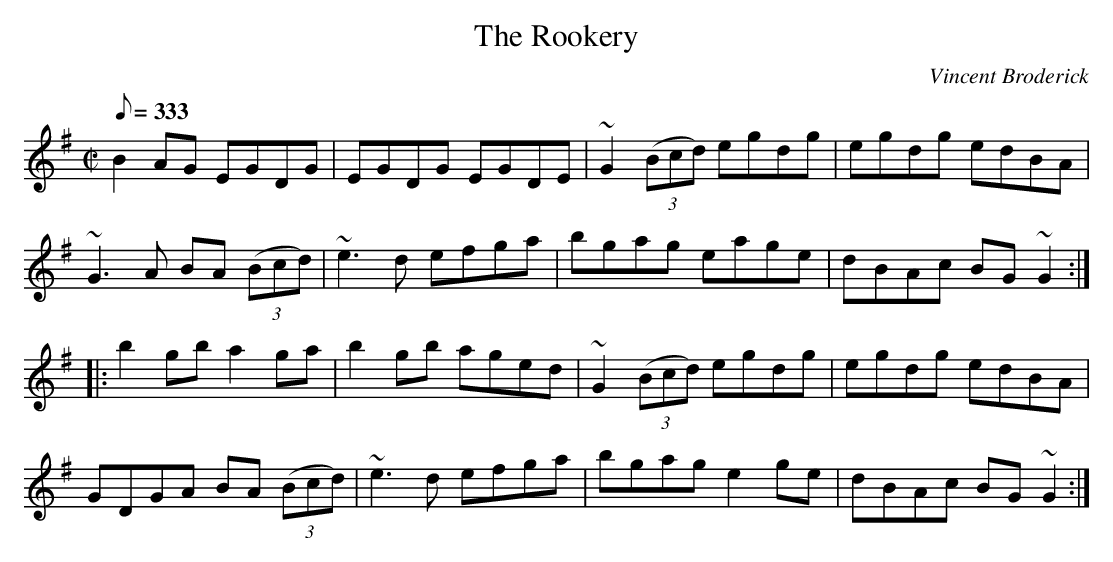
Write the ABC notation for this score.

X:1
T:The Rookery
C:Vincent Broderick
L:1/8
Q:333
M:C|
K:G
B2 AG EGDG|EGDG EGDE|~G2 (3(Bcd) egdg|egdg edBA|
~G3 A BA (3(Bcd)|~e3 d efga|bgag eage|dBAc BG ~G2:|
|:b2 gb a2 ga|b2 gb aged|~G2 (3(Bcd) egdg|egdg edBA|
GDGA BA (3(Bcd)|~e3 d efga|bgag e2 ge|dBAc BG ~G2:|
